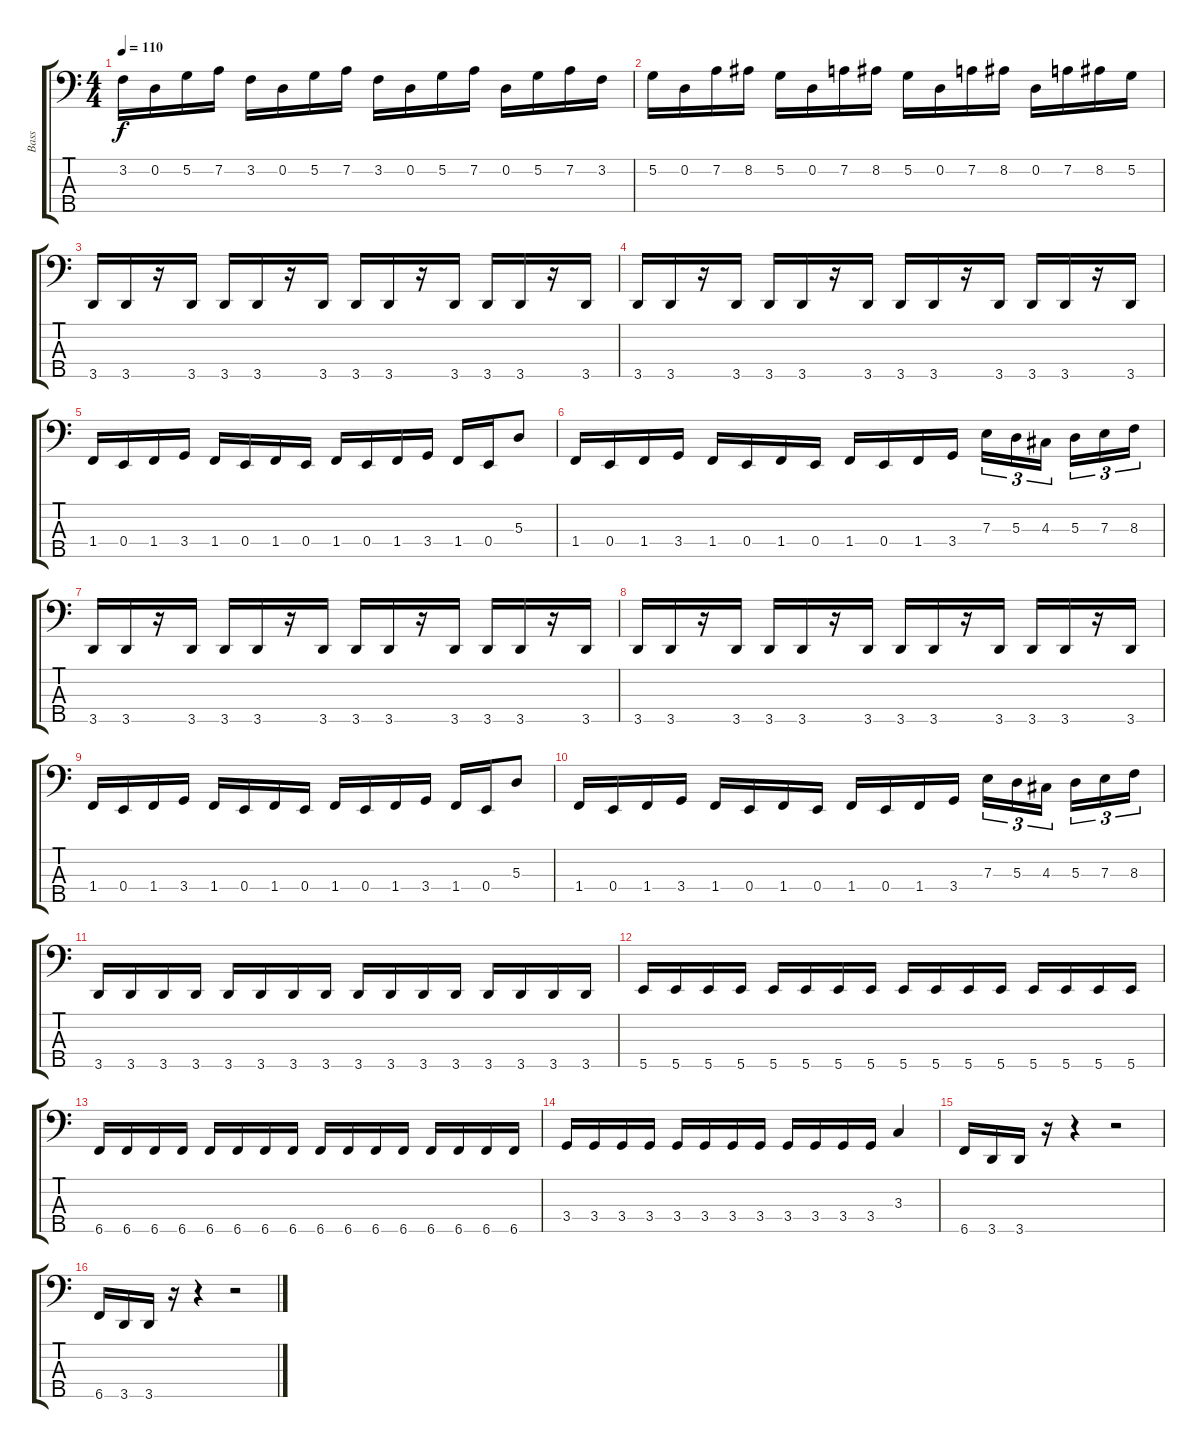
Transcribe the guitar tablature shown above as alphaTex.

\track ("Bass" "Bass") {instrument electricbasspick}
\staff {score tabs}
\tuning (G2 D2 A1 E1 B0) {hide}
\ts (4 4)
\tempo 110
\clef f4
\ks c
3.2.16{dy f} 0.2.16 5.2.16 7.2.16 3.2.16 0.2.16 5.2.16 7.2.16 3.2.16 0.2.16 5.2.16 7.2.16 0.2.16 5.2.16 7.2.16 3.2.16 |
5.2.16 0.2.16 7.2.16 8.2.16 5.2.16 0.2.16 7.2.16 8.2.16 5.2.16 0.2.16 7.2.16 8.2.16 0.2.16 7.2.16 8.2.16 5.2.16 |
3.5.16 3.5.16 r.16 3.5.16 3.5.16 3.5.16 r.16 3.5.16 3.5.16 3.5.16 r.16 3.5.16 3.5.16 3.5.16 r.16 3.5.16 |
3.5.16 3.5.16 r.16 3.5.16 3.5.16 3.5.16 r.16 3.5.16 3.5.16 3.5.16 r.16 3.5.16 3.5.16 3.5.16 r.16 3.5.16 |
1.4.16 0.4.16 1.4.16 3.4.16 1.4.16 0.4.16 1.4.16 0.4.16 1.4.16 0.4.16 1.4.16 3.4.16 1.4.16 0.4.16 5.3.8 |
1.4.16 0.4.16 1.4.16 3.4.16 1.4.16 0.4.16 1.4.16 0.4.16 1.4.16 0.4.16 1.4.16 3.4.16 7.3.16{tu (3 2)} 5.3.16{tu (3 2)} 4.3.16{tu (3 2)} 5.3.16{tu (3 2)} 7.3.16{tu (3 2)} 8.3.16{tu (3 2)} |
3.5.16 3.5.16 r.16 3.5.16 3.5.16 3.5.16 r.16 3.5.16 3.5.16 3.5.16 r.16 3.5.16 3.5.16 3.5.16 r.16 3.5.16 |
3.5.16 3.5.16 r.16 3.5.16 3.5.16 3.5.16 r.16 3.5.16 3.5.16 3.5.16 r.16 3.5.16 3.5.16 3.5.16 r.16 3.5.16 |
1.4.16 0.4.16 1.4.16 3.4.16 1.4.16 0.4.16 1.4.16 0.4.16 1.4.16 0.4.16 1.4.16 3.4.16 1.4.16 0.4.16 5.3.8 |
1.4.16 0.4.16 1.4.16 3.4.16 1.4.16 0.4.16 1.4.16 0.4.16 1.4.16 0.4.16 1.4.16 3.4.16 7.3.16{tu (3 2)} 5.3.16{tu (3 2)} 4.3.16{tu (3 2)} 5.3.16{tu (3 2)} 7.3.16{tu (3 2)} 8.3.16{tu (3 2)} |
3.5.16 3.5.16 3.5.16 3.5.16 3.5.16 3.5.16 3.5.16 3.5.16 3.5.16 3.5.16 3.5.16 3.5.16 3.5.16 3.5.16 3.5.16 3.5.16 |
5.5.16 5.5.16 5.5.16 5.5.16 5.5.16 5.5.16 5.5.16 5.5.16 5.5.16 5.5.16 5.5.16 5.5.16 5.5.16 5.5.16 5.5.16 5.5.16 |
6.5.16 6.5.16 6.5.16 6.5.16 6.5.16 6.5.16 6.5.16 6.5.16 6.5.16 6.5.16 6.5.16 6.5.16 6.5.16 6.5.16 6.5.16 6.5.16 |
3.4.16 3.4.16 3.4.16 3.4.16 3.4.16 3.4.16 3.4.16 3.4.16 3.4.16 3.4.16 3.4.16 3.4.16 3.3.4 |
6.5.16 3.5.16 3.5.16 r.16 r.4 r.2 |
6.5.16 3.5.16 3.5.16 r.16 r.4 r.2
